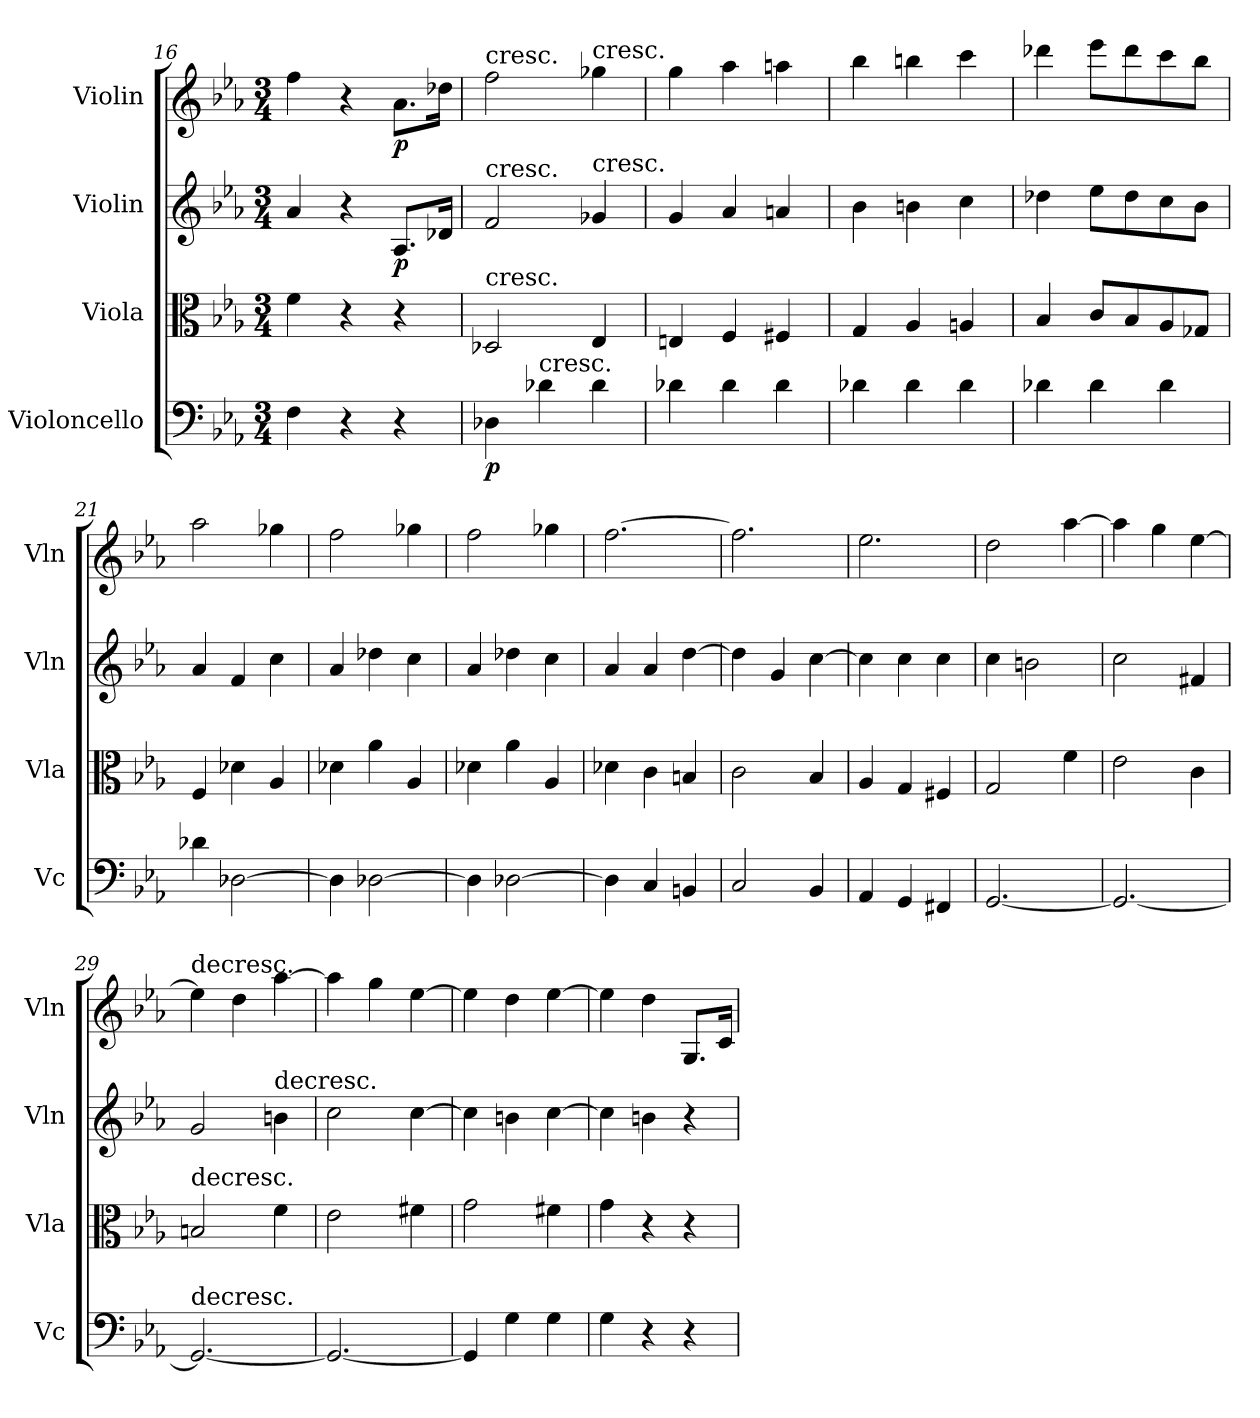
**kern	**dynam	**kern	**kern	**dynam	**kern	**dynam
*part4	*part4	*part3	*part2	*part2	*part1	*part1
*staff4	*staff4	*staff3	*staff2	*staff2	*staff1	*staff1
*I"Violoncello	*	*I"Viola	*I"Violin	*	*I"Violin	*
*I'Vc	*	*I'Vla	*I'Vln	*	*I'Vln	*
*clefF4	*	*clefC3	*clefG2	*	*clefG2	*
*k[b-e-a-]	*	*k[b-e-a-]	*k[b-e-a-]	*	*k[b-e-a-]	*
*c:	*	*c:	*c:	*	*c:	*
*M3/4	*	*M3/4	*M3/4	*	*M3/4	*
=16	=16	=16	=16	=16	=16	=16
4F\	.	4f\	4a-/	.	4ff\	.
4r	.	4r	4r	.	4r	.
4r	.	4r	8.A-/L	p	8.a-\L	p
.	.	.	16d-X/Jk	.	16dd-X\Jk	.
=17	=17	=17	=17	=17	=17	=17
!	!	!	!	!	!LO:TX:t=cresc.	!
!	!	!	!LO:TX:t=cresc.	!	!	!
!	!	!LO:TX:t=cresc.	!	!	!	!
4D-X\	p	2D-X/	2f/	.	2ff\	.
!LO:TX:t=cresc.	!	!	!	!	!	!
4d-X\	.	.	.	.	.	.
!	!	!	!	!	!LO:TX:t=cresc.	!
!	!	!	!LO:TX:t=cresc.	!	!	!
4d-\	.	4E-/	4g-X/	.	4gg-X\	.
=18	=18	=18	=18	=18	=18	=18
4d-X\	.	4En/	4g/	.	4gg\	.
4d-\	.	4F/	4a-/	.	4aa-\	.
4d-\	.	4F#X/	4an/	.	4aan\	.
=19	=19	=19	=19	=19	=19	=19
4d-X\	.	4G/	4b-\	.	4bb-\	.
4d-\	.	4A-/	4bn\	.	4bbn\	.
4d-\	.	4An/	4cc\	.	4ccc\	.
=20	=20	=20	=20	=20	=20	=20
4d-X\	.	4B-/	4dd-X\	.	4ddd-X\	.
4d-\	.	8c/L	8ee-\L	.	8eee-\L	.
.	.	8B-/	8dd-\	.	8ddd-\	.
4d-\	.	8A-/	8cc\	.	8ccc\	.
.	.	8G-X/J	8b-\J	.	8bb-\J	.
=21	=21	=21	=21	=21	=21	=21
4d-X\	.	4F/	4a-/	.	2aa-\	.
[2D-X\	.	4d-X\	4f/	.	.	.
.	.	4A-/	4cc\	.	4gg-X\	.
=22	=22	=22	=22	=22	=22	=22
4D-\]	.	4d-X\	4a-/	.	2ff\	.
[2D-X\	.	4a-\	4dd-X\	.	.	.
.	.	4A-/	4cc\	.	4gg-X\	.
=23	=23	=23	=23	=23	=23	=23
4D-\]	.	4d-X\	4a-/	.	2ff\	.
[2D-X\	.	4a-\	4dd-X\	.	.	.
.	.	4A-/	4cc\	.	4gg-X\	.
=24	=24	=24	=24	=24	=24	=24
4D-\]	.	4d-X\	4a-/	.	[2.ff\	.
4C/	.	4c\	4a-/	.	.	.
4BBn/	.	4Bn/	[4dd\	.	.	.
=25	=25	=25	=25	=25	=25	=25
2C/	.	2c\	4dd\]	.	2.ff\]	.
.	.	.	4g/	.	.	.
4BB-/	.	4B-/	[4cc\	.	.	.
=26	=26	=26	=26	=26	=26	=26
4AA-/	.	4A-/	4cc\]	.	2.ee-\	.
4GG/	.	4G/	4cc\	.	.	.
4FF#X/	.	4F#X/	4cc\	.	.	.
=27	=27	=27	=27	=27	=27	=27
[2.GG/	.	2G/	4cc\	.	2dd\	.
.	.	.	2bn\	.	.	.
.	.	4f\	.	.	[4aa-\	.
=28	=28	=28	=28	=28	=28	=28
2.GG/_	.	2e-\	2cc\	.	4aa-\]	.
.	.	.	.	.	4gg\	.
.	.	4c\	4f#X/	.	[4ee-\	.
=29	=29	=29	=29	=29	=29	=29
!	!	!	!	!	!LO:TX:t=decresc.	!
!	!	!LO:TX:t=decresc.	!	!	!	!
!LO:TX:t=decresc.	!	!	!	!	!	!
2.GG/_	.	2Bn/	2g/	.	4ee-\]	.
.	.	.	.	.	4dd\	.
!	!	!	!LO:TX:t=decresc.	!	!	!
.	.	4f\	4bn\	.	[4aa-\	.
=30	=30	=30	=30	=30	=30	=30
2.GG/_	.	2e-\	2cc\	.	4aa-\]	.
.	.	.	.	.	4gg\	.
.	.	4f#X\	[4cc\	.	[4ee-\	.
=31	=31	=31	=31	=31	=31	=31
4GG/]	.	2g\	4cc\]	.	4ee-\]	.
4G\	.	.	4bn\	.	4dd\	.
4G\	.	4f#X\	[4cc\	.	[4ee-\	.
=32	=32	=32	=32	=32	=32	=32
4G\	.	4g\	4cc\]	.	4ee-\]	.
4r	.	4r	4bn\	.	4dd\	.
4r	.	4r	4r	.	8.G/L	.
.	.	.	.	.	16c/Jk	.
=	=	=	=	=	=	=
*-	*-	*-	*-	*-	*-	*-
